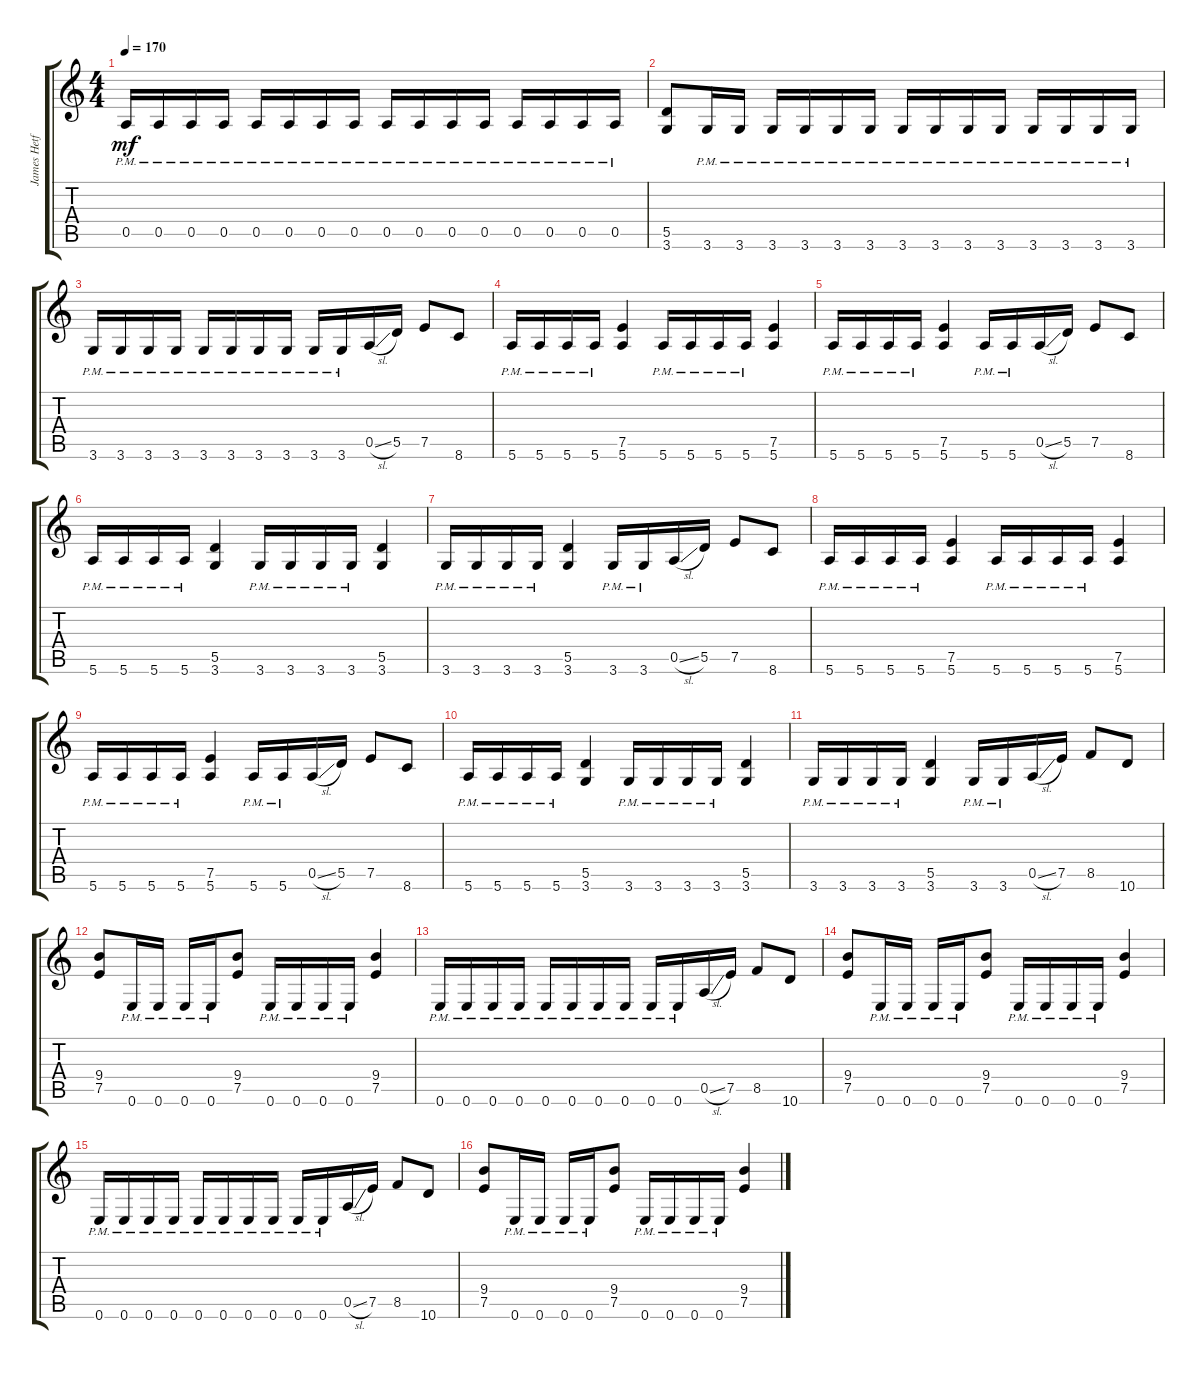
\track ("James Hetfiel " "James Hetf") {instrument distortionguitar}
\staff {score tabs}
\tuning (E4 B3 G3 D3 A2 E2) {hide}
\ts (4 4)
\tempo 170
\clef g2
\ks c
0.5{pm}.16{dy mf} 0.5{pm}.16 0.5{pm}.16 0.5{pm}.16 0.5{pm}.16 0.5{pm}.16 0.5{pm}.16 0.5{pm}.16 0.5{pm}.16 0.5{pm}.16 0.5{pm}.16 0.5{pm}.16 0.5{pm}.16 0.5{pm}.16 0.5{pm}.16 0.5{pm}.16 |
(5.5 3.6).8 3.6{pm}.16 3.6{pm}.16 3.6{pm}.16 3.6{pm}.16 3.6{pm}.16 3.6{pm}.16 3.6{pm}.16 3.6{pm}.16 3.6{pm}.16 3.6{pm}.16 3.6{pm}.16 3.6{pm}.16 3.6{pm}.16 3.6{pm}.16 |
3.6{pm}.16 3.6{pm}.16 3.6{pm}.16 3.6{pm}.16 3.6{pm}.16 3.6{pm}.16 3.6{pm}.16 3.6{pm}.16 3.6{pm}.16 3.6{pm}.16 0.5{sl}.16 5.5.16 7.5.8 8.6.8 |
5.6{pm}.16 5.6{pm}.16 5.6{pm}.16 5.6{pm}.16 (7.5 5.6).4 5.6{pm}.16 5.6{pm}.16 5.6{pm}.16 5.6{pm}.16 (7.5 5.6).4 |
5.6{pm}.16 5.6{pm}.16 5.6{pm}.16 5.6{pm}.16 (7.5 5.6).4 5.6{pm}.16 5.6{pm}.16 0.5{sl}.16 5.5.16 7.5.8 8.6.8 |
5.6{pm}.16 5.6{pm}.16 5.6{pm}.16 5.6{pm}.16 (5.5 3.6).4 3.6{pm}.16 3.6{pm}.16 3.6{pm}.16 3.6{pm}.16 (5.5 3.6).4 |
3.6{pm}.16 3.6{pm}.16 3.6{pm}.16 3.6{pm}.16 (5.5 3.6).4 3.6{pm}.16 3.6{pm}.16 0.5{sl}.16 5.5.16 7.5.8 8.6.8 |
5.6{pm}.16 5.6{pm}.16 5.6{pm}.16 5.6{pm}.16 (7.5 5.6).4 5.6{pm}.16 5.6{pm}.16 5.6{pm}.16 5.6{pm}.16 (7.5 5.6).4 |
5.6{pm}.16 5.6{pm}.16 5.6{pm}.16 5.6{pm}.16 (7.5 5.6).4 5.6{pm}.16 5.6{pm}.16 0.5{sl}.16 5.5.16 7.5.8 8.6.8 |
5.6{pm}.16 5.6{pm}.16 5.6{pm}.16 5.6{pm}.16 (5.5 3.6).4 3.6{pm}.16 3.6{pm}.16 3.6{pm}.16 3.6{pm}.16 (5.5 3.6).4 |
3.6{pm}.16 3.6{pm}.16 3.6{pm}.16 3.6{pm}.16 (5.5 3.6).4 3.6{pm}.16 3.6{pm}.16 0.5{sl}.16 7.5.16 8.5.8 10.6.8 |
(9.4 7.5).8 0.6{pm}.16 0.6{pm}.16 0.6{pm}.16 0.6{pm}.16 (9.4 7.5).8 0.6{pm}.16 0.6{pm}.16 0.6{pm}.16 0.6{pm}.16 (9.4 7.5).4 |
0.6{pm}.16 0.6{pm}.16 0.6{pm}.16 0.6{pm}.16 0.6{pm}.16 0.6{pm}.16 0.6{pm}.16 0.6{pm}.16 0.6{pm}.16 0.6{pm}.16 0.5{sl}.16 7.5.16 8.5.8 10.6.8 |
(9.4 7.5).8 0.6{pm}.16 0.6{pm}.16 0.6{pm}.16 0.6{pm}.16 (9.4 7.5).8 0.6{pm}.16 0.6{pm}.16 0.6{pm}.16 0.6{pm}.16 (9.4 7.5).4 |
0.6{pm}.16 0.6{pm}.16 0.6{pm}.16 0.6{pm}.16 0.6{pm}.16 0.6{pm}.16 0.6{pm}.16 0.6{pm}.16 0.6{pm}.16 0.6{pm}.16 0.5{sl}.16 7.5.16 8.5.8 10.6.8 |
(9.4 7.5).8 0.6{pm}.16 0.6{pm}.16 0.6{pm}.16 0.6{pm}.16 (9.4 7.5).8 0.6{pm}.16 0.6{pm}.16 0.6{pm}.16 0.6{pm}.16 (9.4 7.5).4
